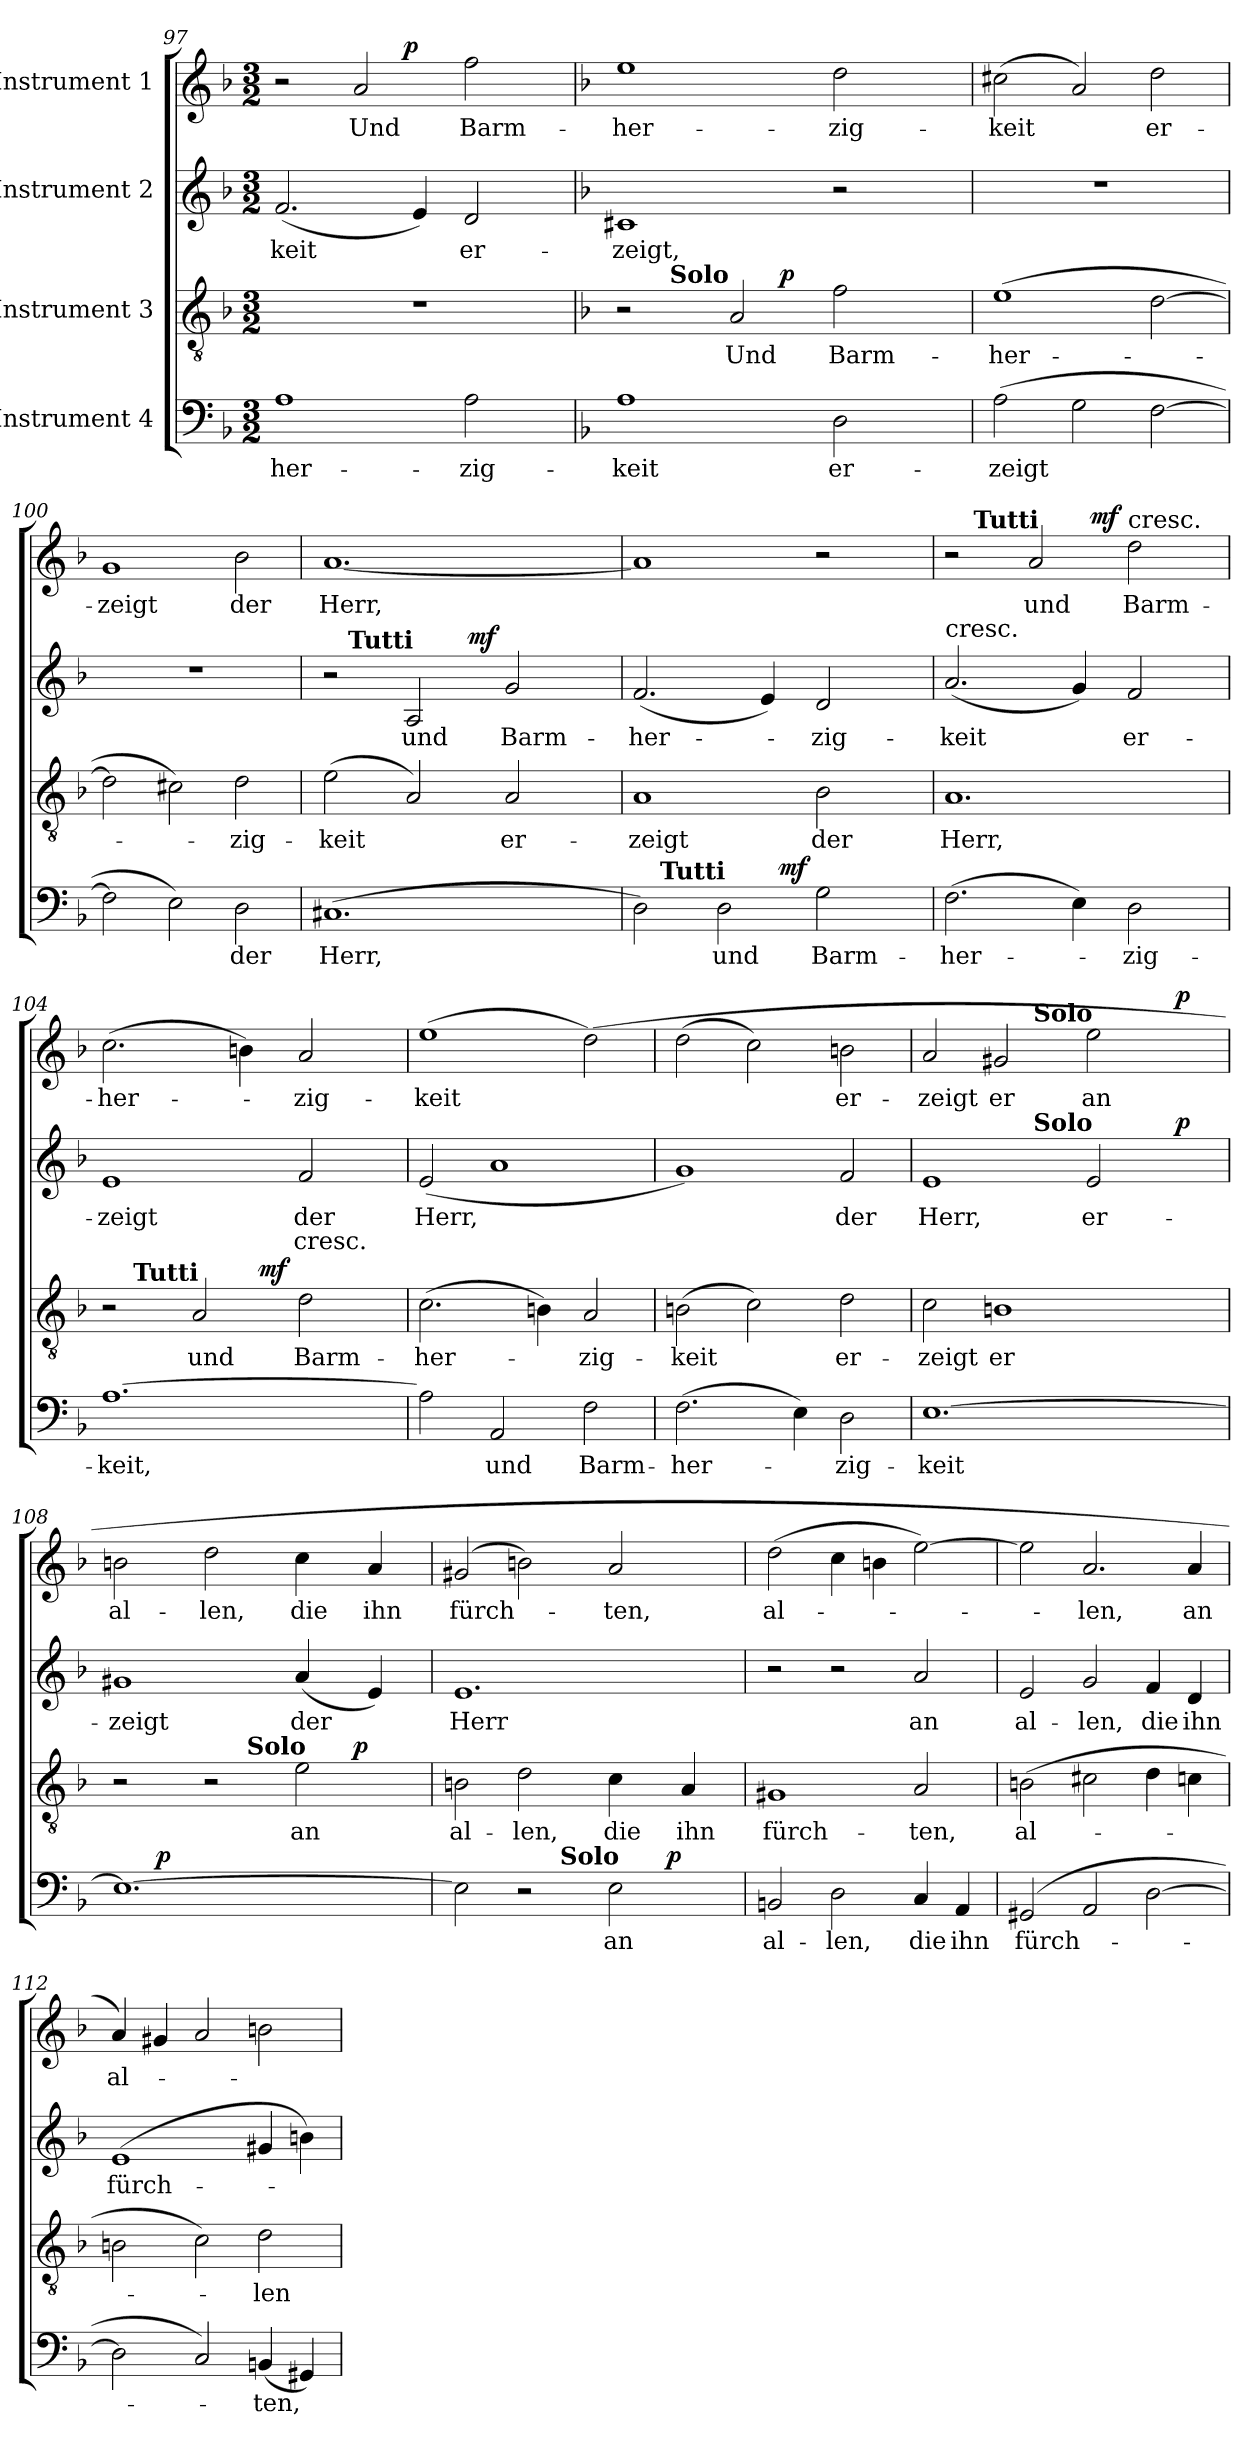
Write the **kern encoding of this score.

**kern	**text	**dynam	**kern	**text	**dynam	**kern	**text	**text	**dynam	**kern	**text	**dynam
*part4	*part4	*part4	*part3	*part3	*part3	*part2	*part2	*part2	*part2	*part1	*part1	*part1
*staff4	*staff4	*staff4	*staff3	*staff3	*staff3	*staff2	*staff2	*staff2	*staff2	*staff1	*staff1	*staff1
*I"Instrument 4	*	*	*I"Instrument 3	*	*	*I"Instrument 2	*	*	*	*I"Instrument 1	*	*
*clefF4	*	*	*clefGv2	*	*	*clefG2	*	*	*	*clefG2	*	*
*k[b-]	*	*	*k[b-]	*	*	*k[b-]	*	*	*	*k[b-]	*	*
*F:	*	*	*F:	*	*	*F:	*	*	*	*F:	*	*
*M3/2	*	*	*M3/2	*	*	*M3/2	*	*	*	*M3/2	*	*
=97	=97	=97	=97	=97	=97	=97	=97	=97	=97	=97	=97	=97
!	!LO:LY:b:cj	!	!LO:N:vis=1	!	!	!	!LO:LY:b	!	!	!	!	!
*	*	*	*	*	*	*	*	*	*	*^	*	*
1A	-her-	.	1.r	.	.	(<2.f/	-keit	.	.	2r	2ryy	.	.
!	!	!	!	!	!	!	!	!	!	!	!	!LO:LY:b:cj	!
.	.	.	.	.	.	.	.	.	.	2a/	8...ryy	Und	.
!	!	!	!	!	!	!	!	!	!	!	!	!	!LO:DY:a
.	.	.	.	.	.	.	.	.	.	.	2ryy	.	p
.	.	.	.	.	.	4e/)	.	.	.	.	.	.	.
!	!LO:LY:b:cj	!	!	!	!	!	!LO:LY:b:cj	!	!	!	!	!LO:LY:b:cj	!
2A\	-zig-	.	.	.	.	2d/	er-	.	.	2ff\	.	Barm-	.
.	.	.	.	.	.	.	.	.	.	.	4ryy	.	.
.	.	.	.	.	.	.	.	.	.	.	64ryy	.	.
*	*	*	*	*	*	*	*	*	*	*v	*v	*	*
!!LO:LB:g=z
=98	=98	=98	=98	=98	=98	=98	=98	=98	=98	=98	=98	=98
*k[b-]	*	*	*k[b-]	*	*	*k[b-]	*	*	*	*k[b-]	*	*
*F:	*	*	*F:	*	*	*F:	*	*	*	*F:	*	*
*	*	*	*	*	*	*	*	*	*	*^	*	*
!	!LO:LY:b:cj	!	!	!	!	!	!LO:LY:b:cj	!	!	!	!	!LO:LY:b:cj	!
*	*	*	*^	*	*	*	*	*	*	*	*	*	*
*	*	*	*	*^	*	*	*	*	*	*	*v	*v	*	*
1A	-keit	.	2r	2ryy	8ryy	.	.	1c#X	-zeigt,	.	.	1ee	-her-	.
.	.	.	.	.	32.ryy	.	.	.	.	.	.	.	.	.
!	!	!	!	!	!LO:TX:a:B:t=Solo	!	!	!	!	!	!	!	!	!
.	.	.	.	.	1ryy	.	.	.	.	.	.	.	.	.
!	!	!	!	!	!	!LO:LY:b:cj	!	!	!	!	!	!	!	!
.	.	.	2A/	8...ryy	.	Und	.	.	.	.	.	.	.	.
!	!	!	!	!	!	!	!LO:DY:a	!	!	!	!	!	!	!
.	.	.	.	2ryy	.	.	p	.	.	.	.	.	.	.
!	!LO:LY:b:cj	!	!	!	!	!LO:LY:b:cj	!	!	!	!	!	!	!LO:LY:b:cj	!
2D\	er-	.	2f\	.	.	Barm-	.	2r	.	.	.	2dd\	-zig-	.
.	.	.	.	.	4ryy	.	.	.	.	.	.	.	.	.
.	.	.	.	4ryy	.	.	.	.	.	.	.	.	.	.
.	.	.	.	.	16ryy	.	.	.	.	.	.	.	.	.
.	.	.	.	64ryy	64ryy	.	.	.	.	.	.	.	.	.
=99	=99	=99	=99	=99	=99	=99	=99	=99	=99	=99	=99	=99	=99	=99
!	!LO:LY:b	!	!	!	!	!LO:LY:b:cj	!	!LO:N:vis=1	!	!	!	!	!LO:LY:b	!
*	*	*	*v	*v	*v	*	*	*	*	*	*	*	*	*
(>2A\	-zeigt	.	(>1e	-her-	.	1.r	.	.	.	(>2cc#X\	-keit	.
2G\	.	.	.	.	.	.	.	.	.	2a/)	.	.
!	!	!	!	!	!	!	!	!	!	!	!LO:LY:b:cj	!
[>2F\	.	.	[>2d\	.	.	.	.	.	.	2dd\	er-	.
=100	=100	=100	=100	=100	=100	=100	=100	=100	=100	=100	=100	=100
!	!	!	!	!	!	!LO:N:vis=1	!	!	!	!	!LO:LY:b:cj	!
2F\]	.	.	2d\]	.	.	1.r	.	.	.	1g	-zeigt	.
2E\)	.	.	2c#X\)	.	.	.	.	.	.	.	.	.
!	!LO:LY:b:cj	!	!	!LO:LY:b:cj	!	!	!	!	!	!	!LO:LY:b:cj	!
2D\	der	.	2d\	-zig-	.	.	.	.	.	2b-\	der	.
=101	=101	=101	=101	=101	=101	=101	=101	=101	=101	=101	=101	=101
!	!LO:LY:b	!	!	!LO:LY:b	!	!	!	!	!	!	!LO:LY:b	!
*	*	*	*	*	*	*^	*	*	*	*	*	*
*	*	*	*	*	*	*	*^	*	*	*	*	*	*
(>1.C#X	Herr,	.	(>2e\	-keit	.	2r	2ryy	16.ryy	.	.	.	[<1.a	Herr,	.
!	!	!	!	!	!	!	!	!LO:TX:a:B:t=Tutti	!	!	!	!	!	!
.	.	.	.	.	.	.	.	1ryy	.	.	.	.	.	.
!	!	!	!	!	!	!	!	!	!LO:LY:b:cj	!	!	!	!	!
.	.	.	2A/)	.	.	2A/	4ryy	.	und	.	.	.	.	.
.	.	.	.	.	.	.	16ryy	.	.	.	.	.	.	.
!	!	!	!	!	!	!	!	!	!	!	!LO:DY:a	!	!	!
.	.	.	.	.	.	.	2ryy	.	.	.	mf	.	.	.
!	!	!	!	!LO:LY:b:cj	!	!	!	!	!LO:LY:b:cj	!	!	!	!	!
.	.	.	2A/	er-	.	2g/	.	.	Barm-	.	.	.	.	.
.	.	.	.	.	.	.	.	4ryy	.	.	.	.	.	.
.	.	.	.	.	.	.	8.ryy	.	.	.	.	.	.	.
.	.	.	.	.	.	.	.	8ryy	.	.	.	.	.	.
.	.	.	.	.	.	.	.	32ryy	.	.	.	.	.	.
=102	=102	=102	=102	=102	=102	=102	=102	=102	=102	=102	=102	=102	=102	=102
!	!	!	!	!LO:LY:b:cj	!	!	!	!	!LO:LY:b	!	!	!	!	!
*^	*	*	*	*	*	*	*	*	*	*	*	*	*	*
*	*^	*	*	*	*	*	*v	*v	*v	*	*	*	*	*	*
2D\)	2ryy	16..ryy	.	.	1A	-zeigt	.	(<2.f/	-her-	.	.	1a]	.	.
!	!	!LO:TX:a:B:t=Tutti	!	!	!	!	!	!	!	!	!	!	!	!
.	.	1ryy	.	.	.	.	.	.	.	.	.	.	.	.
!	!	!	!LO:LY:b:cj	!	!	!	!	!	!	!	!	!	!	!
2D\	4ryy	.	und	.	.	.	.	.	.	.	.	.	.	.
.	16ryy	.	.	.	.	.	.	4e/)	.	.	.	.	.	.
!	!	!	!	!LO:DY:a	!	!	!	!	!	!	!	!	!	!
.	2ryy	.	.	mf	.	.	.	.	.	.	.	.	.	.
!	!	!	!LO:LY:b:cj	!	!	!LO:LY:b:cj	!	!	!LO:LY:b:cj	!	!	!	!	!
2G\	.	.	Barm-	.	2B-\	der	.	2d/	-zig-	.	.	2r	.	.
.	.	4ryy	.	.	.	.	.	.	.	.	.	.	.	.
.	8.ryy	.	.	.	.	.	.	.	.	.	.	.	.	.
.	.	8ryy	.	.	.	.	.	.	.	.	.	.	.	.
.	.	64ryy	.	.	.	.	.	.	.	.	.	.	.	.
=103	=103	=103	=103	=103	=103	=103	=103	=103	=103	=103	=103	=103	=103	=103
!	!	!	!	!	!	!	!	!LO:TX:a:t=cresc.	!	!	!	!	!	!
!LO:TX:a:t=cresc.	!	!	!	!	!	!	!	!	!	!	!	!	!	!
!	!	!	!LO:LY:b	!	!	!LO:LY:b:cj	!	!	!LO:LY:b	!	!	!	!	!
*	*	*	*	*	*	*	*	*	*	*	*	*^	*	*
*v	*v	*v	*	*	*	*	*	*	*	*	*	*	*^	*	*
(>2.F\	-her-	.	1.A	Herr,	.	(<2.a/	-keit	.	.	2r	2ryy	8ryy	.	.
!	!	!	!	!	!	!	!	!	!	!	!	!LO:TX:a:B:t=Tutti	!	!
.	.	.	.	.	.	.	.	.	.	.	.	1ryy	.	.
!	!	!	!	!	!	!	!	!	!	!	!	!	!LO:LY:b:cj	!
.	.	.	.	.	.	.	.	.	.	2a/	4ryy	.	und	.
4E\)	.	.	.	.	.	4g/)	.	.	.	.	16ryy	.	.	.
!	!	!	!	!	!	!	!	!	!	!	!	!	!	!LO:DY:a
.	.	.	.	.	.	.	.	.	.	.	2ryy	.	.	mf
!	!	!	!	!	!	!	!	!	!	!LO:TX:a:t=cresc.	!	!	!	!
!	!LO:LY:b:cj	!	!	!	!	!	!LO:LY:b:cj	!	!	!	!	!	!LO:LY:b:cj	!
2D\	-zig-	.	.	.	.	2f/	er-	.	.	2dd\	.	.	Barm-	.
.	.	.	.	.	.	.	.	.	.	.	.	4.ryy	.	.
.	.	.	.	.	.	.	.	.	.	.	8.ryy	.	.	.
=104	=104	=104	=104	=104	=104	=104	=104	=104	=104	=104	=104	=104	=104	=104
!	!LO:LY:b	!	!	!	!	!	!LO:LY:b:cj	!	!	!	!	!	!LO:LY:b	!
*	*	*	*^	*	*	*	*	*	*	*	*	*	*	*
*	*	*	*	*^	*	*	*	*	*	*	*v	*v	*v	*	*
[>1.A	-keit,	.	2r	2ryy	8ryy	.	.	1e	-zeigt	.	.	(>2.cc\	-her-	.
!	!	!	!	!	!LO:TX:a:B:t=Tutti	!	!	!	!	!	!	!	!	!
.	.	.	.	.	1ryy	.	.	.	.	.	.	.	.	.
!	!	!	!	!	!	!LO:LY:b:cj	!	!	!	!	!	!	!	!
.	.	.	2A/	4ryy	.	und	.	.	.	.	.	.	.	.
.	.	.	.	16ryy	.	.	.	.	.	.	.	4bn\)	.	.
!	!	!	!	!	!	!	!LO:DY:a	!	!	!	!	!	!	!
.	.	.	.	2ryy	.	.	mf	.	.	.	.	.	.	.
!	!	!	!	!	!	!LO:LY:b:cj	!	!	!LO:LY:b:cj	!LO:LY:b	!	!	!LO:LY:b:cj	!
.	.	.	2d\	.	.	Barm-	.	2f/	der	cresc.	.	2a/	-zig-	.
.	.	.	.	.	4.ryy	.	.	.	.	.	.	.	.	.
.	.	.	.	8.ryy	.	.	.	.	.	.	.	.	.	.
=105	=105	=105	=105	=105	=105	=105	=105	=105	=105	=105	=105	=105	=105	=105
!	!	!	!	!	!	!LO:LY:b	!	!	!LO:LY:b	!	!	!	!LO:LY:b:cj	!
*	*	*	*v	*v	*v	*	*	*	*	*	*	*	*	*
2A\]	.	.	(>2.c\	-her-	.	(>2e/	Herr,	.	.	(>1ee	-keit	.
!	!LO:LY:b:cj	!	!	!	!	!	!	!	!	!	!	!
2AA/	und	.	.	.	.	1a	.	.	.	.	.	.
.	.	.	4Bn\)	.	.	.	.	.	.	.	.	.
!	!LO:LY:b:cj	!	!	!LO:LY:b:cj	!	!	!	!	!	!	!	!
2F\	Barm-	.	2A/	-zig-	.	.	.	.	.	(>2dd\)	.	.
!!LO:LB:g=z
=106	=106	=106	=106	=106	=106	=106	=106	=106	=106	=106	=106	=106
!	!LO:LY:b	!	!	!LO:LY:b	!	!	!	!	!	!	!	!
(>2.F\	-her-	.	(>2Bn\	-keit	.	1g)	.	.	.	(>2dd\	.	.
.	.	.	2c\)	.	.	.	.	.	.	2cc\)	.	.
4E\)	.	.	.	.	.	.	.	.	.	.	.	.
!	!LO:LY:b:cj	!	!	!LO:LY:b:cj	!	!	!LO:LY:b:cj	!	!	!	!LO:LY:b:cj	!
2D\	-zig-	.	2d\	er-	.	2f/	der	.	.	2bn\	er-	.
=107	=107	=107	=107	=107	=107	=107	=107	=107	=107	=107	=107	=107
!	!LO:LY:b:cj	!	!	!LO:LY:b:cj	!	!	!LO:LY:b:cj	!	!	!	!LO:LY:b:cj	!
*	*	*	*	*	*	*^	*	*	*	*^	*	*
*	*	*	*	*	*	*	*^	*	*	*	*	*^	*	*
[>1.E	-keit	.	2c\	-zeigt	.	1e	1ryy	2ryy	Herr,	.	.	2a/	1ryy	2ryy	-zeigt	.
!	!	!	!	!LO:LY:b:cj	!	!	!	!	!	!	!	!	!	!	!LO:LY:b:cj	!
.	.	.	1Bn	er	.	.	.	8.ryy	.	.	.	2g#X/	.	8.ryy	er	.
!	!	!	!	!	!	!	!	!	!	!	!	!	!	!LO:TX:a:B:t=Solo	!	!
!	!	!	!	!	!	!	!	!LO:TX:a:B:t=Solo	!	!	!	!	!	!	!	!
.	.	.	.	.	.	.	.	2ryy	.	.	.	.	.	2ryy	.	.
!	!	!	!	!	!	!	!	!	!LO:LY:b:cj	!	!	!	!	!	!LO:LY:b:cj	!
.	.	.	.	.	.	2e/	4ryy	.	er-	.	.	2ee\	4ryy	.	an	.
.	.	.	.	.	.	.	.	4ryy	.	.	.	.	.	4ryy	.	.
.	.	.	.	.	.	.	16ryy	.	.	.	.	.	16ryy	.	.	.
.	.	.	.	.	.	.	64ryy	.	.	.	.	.	64ryy	.	.	.
!	!	!	!	!	!	!	!	!	!	!	!LO:DY:a	!	!	!	!	!LO:DY:a
.	.	.	.	.	.	.	8ryy	.	.	.	p	.	8ryy	.	.	p
.	.	.	.	.	.	.	.	16ryy	.	.	.	.	.	16ryy	.	.
.	.	.	.	.	.	.	32.ryy	.	.	.	.	.	32.ryy	.	.	.
=108	=108	=108	=108	=108	=108	=108	=108	=108	=108	=108	=108	=108	=108	=108	=108	=108
!	!	!	!	!	!	!	!	!	!LO:LY:b:cj	!	!	!	!	!	!LO:LY:b:cj	!
*^	*	*	*^	*	*	*	*	*	*	*	*	*	*	*	*	*
*	*	*	*	*	*	*	*	*v	*v	*v	*	*	*	*	*	*	*	*
*	*	*	*	*	*^	*	*	*	*	*	*	*v	*v	*v	*	*
1.E_>	8ryy	.	.	2r	1ryy	2ryy	.	.	1g#X	-zeigt	.	.	2bn\	al-	.
.	32.ryy	.	.	.	.	.	.	.	.	.	.	.	.	.	.
!	!	!	!LO:DY:a	!	!	!	!	!	!	!	!	!	!	!	!
.	1ryy	.	p	.	.	.	.	.	.	.	.	.	.	.	.
!	!	!	!	!	!	!	!	!	!	!	!	!	!	!LO:LY:b:cj	!
.	.	.	.	2r	.	8ryy	.	.	.	.	.	.	2dd\	-len,	.
.	.	.	.	.	.	32.ryy	.	.	.	.	.	.	.	.	.
!	!	!	!	!	!	!LO:TX:a:B:t=Solo	!	!	!	!	!	!	!	!	!
.	.	.	.	.	.	2ryy	.	.	.	.	.	.	.	.	.
!	!	!	!	!	!	!	!LO:LY:b:cj	!	!	!LO:LY:b	!	!	!	!LO:LY:b:cj	!
.	.	.	.	2e\	8ryy	.	an	.	(<4a/	der	.	.	4cc\	die	.
.	.	.	.	.	16ryy	.	.	.	.	.	.	.	.	.	.
.	4ryy	.	.	.	.	4ryy	.	.	.	.	.	.	.	.	.
.	.	.	.	.	64ryy	.	.	.	.	.	.	.	.	.	.
!	!	!	!	!	!	!	!	!LO:DY:a	!	!	!	!	!	!	!
.	.	.	.	.	4ryy	.	.	p	.	.	.	.	.	.	.
!	!	!	!	!	!	!	!	!	!	!	!	!	!	!LO:LY:b:cj	!
.	.	.	.	.	.	.	.	.	4e/)	.	.	.	4a/	ihn	.
.	16ryy	.	.	.	.	16ryy	.	.	.	.	.	.	.	.	.
.	.	.	.	.	32.ryy	.	.	.	.	.	.	.	.	.	.
.	64ryy	.	.	.	.	64ryy	.	.	.	.	.	.	.	.	.
=109	=109	=109	=109	=109	=109	=109	=109	=109	=109	=109	=109	=109	=109	=109	=109
!	!	!	!	!	!	!	!LO:LY:b:cj	!	!	!LO:LY:b:cj	!	!	!	!LO:LY:b	!
*	*^	*	*	*v	*v	*v	*	*	*	*	*	*	*	*	*
2E\]	1ryy	2ryy	.	.	2Bn\	al-	.	1.e	Herr	.	.	(>2g#X/	fürch-	.
!	!	!	!	!	!	!LO:LY:b:cj	!	!	!	!	!	!	!	!
2r	.	8ryy	.	.	2d\	-len,	.	.	.	.	.	2bn\)	.	.
.	.	32.ryy	.	.	.	.	.	.	.	.	.	.	.	.
!	!	!LO:TX:a:B:t=Solo	!	!	!	!	!	!	!	!	!	!	!	!
.	.	2ryy	.	.	.	.	.	.	.	.	.	.	.	.
!	!	!	!LO:LY:b:cj	!	!	!LO:LY:b:cj	!	!	!	!	!	!	!LO:LY:b:cj	!
2E\	8ryy	.	an	.	4c\	die	.	.	.	.	.	2a/	-ten,	.
.	16ryy	.	.	.	.	.	.	.	.	.	.	.	.	.
.	.	4ryy	.	.	.	.	.	.	.	.	.	.	.	.
.	64ryy	.	.	.	.	.	.	.	.	.	.	.	.	.
!	!	!	!	!LO:DY:a	!	!	!	!	!	!	!	!	!	!
.	4ryy	.	.	p	.	.	.	.	.	.	.	.	.	.
!	!	!	!	!	!	!LO:LY:b:cj	!	!	!	!	!	!	!	!
.	.	.	.	.	4A/	ihn	.	.	.	.	.	.	.	.
.	.	16ryy	.	.	.	.	.	.	.	.	.	.	.	.
.	32.ryy	.	.	.	.	.	.	.	.	.	.	.	.	.
.	.	64ryy	.	.	.	.	.	.	.	.	.	.	.	.
=110	=110	=110	=110	=110	=110	=110	=110	=110	=110	=110	=110	=110	=110	=110
!	!	!	!LO:LY:b:cj	!	!	!LO:LY:b:cj	!	!	!	!	!	!	!LO:LY:b:cj	!
*v	*v	*v	*	*	*	*	*	*	*	*	*	*	*	*
2BBn/	al-	.	1G#X	fürch-	.	2r	.	.	.	(>2dd\	al-	.
!	!LO:LY:b:cj	!	!	!	!	!	!	!	!	!	!	!
2D\	-len,	.	.	.	.	2r	.	.	.	4cc\	.	.
.	.	.	.	.	.	.	.	.	.	4bn\	.	.
!	!LO:LY:b:cj	!	!	!LO:LY:b:cj	!	!	!LO:LY:b:cj	!	!	!	!	!
4C/	die	.	2A/	-ten,	.	2a/	an	.	.	[>2ee\)	.	.
!	!LO:LY:b:cj	!	!	!	!	!	!	!	!	!	!	!
4AA/	ihn	.	.	.	.	.	.	.	.	.	.	.
=111	=111	=111	=111	=111	=111	=111	=111	=111	=111	=111	=111	=111
!	!LO:LY:b	!	!	!LO:LY:b:cj	!	!	!LO:LY:b:cj	!	!	!	!	!
(>2GG#X/	fürch-	.	(>2Bn\	al-	.	2e/	al-	.	.	2ee\]	.	.
!	!	!	!	!	!	!	!LO:LY:b:cj	!	!	!	!LO:LY:b:cj	!
2AA/	.	.	2c#X\	.	.	2g/	-len,	.	.	2.a/	-len,	.
!	!	!	!	!	!	!	!LO:LY:b:cj	!	!	!	!	!
[>2D\	.	.	4d\	.	.	4f/	die	.	.	.	.	.
!	!	!	!	!	!	!	!LO:LY:b:cj	!	!	!	!LO:LY:b:cj	!
.	.	.	4cn\	.	.	4d/	ihn	.	.	4a/	an	.
=112	=112	=112	=112	=112	=112	=112	=112	=112	=112	=112	=112	=112
!	!	!	!	!	!	!	!LO:LY:b	!	!	!	!LO:LY:b:cj	!
2D\]	.	.	2Bn\	.	.	(>1e	fürch-	.	.	4a/)	al-	.
.	.	.	.	.	.	.	.	.	.	4g#X/	.	.
2C/)	.	.	2c\)	.	.	.	.	.	.	2a/	.	.
!	!LO:LY:b	!	!	!LO:LY:b:cj	!	!	!	!	!	!	!	!
(<4BBn/	-ten,	.	2d\	-len	.	4g#X/	.	.	.	2bn\	.	.
4GG#X/)	.	.	.	.	.	4bn\)	.	.	.	.	.	.
=	=	=	=	=	=	=	=	=	=	=	=	=
*-	*-	*-	*-	*-	*-	*-	*-	*-	*-	*-	*-	*-
